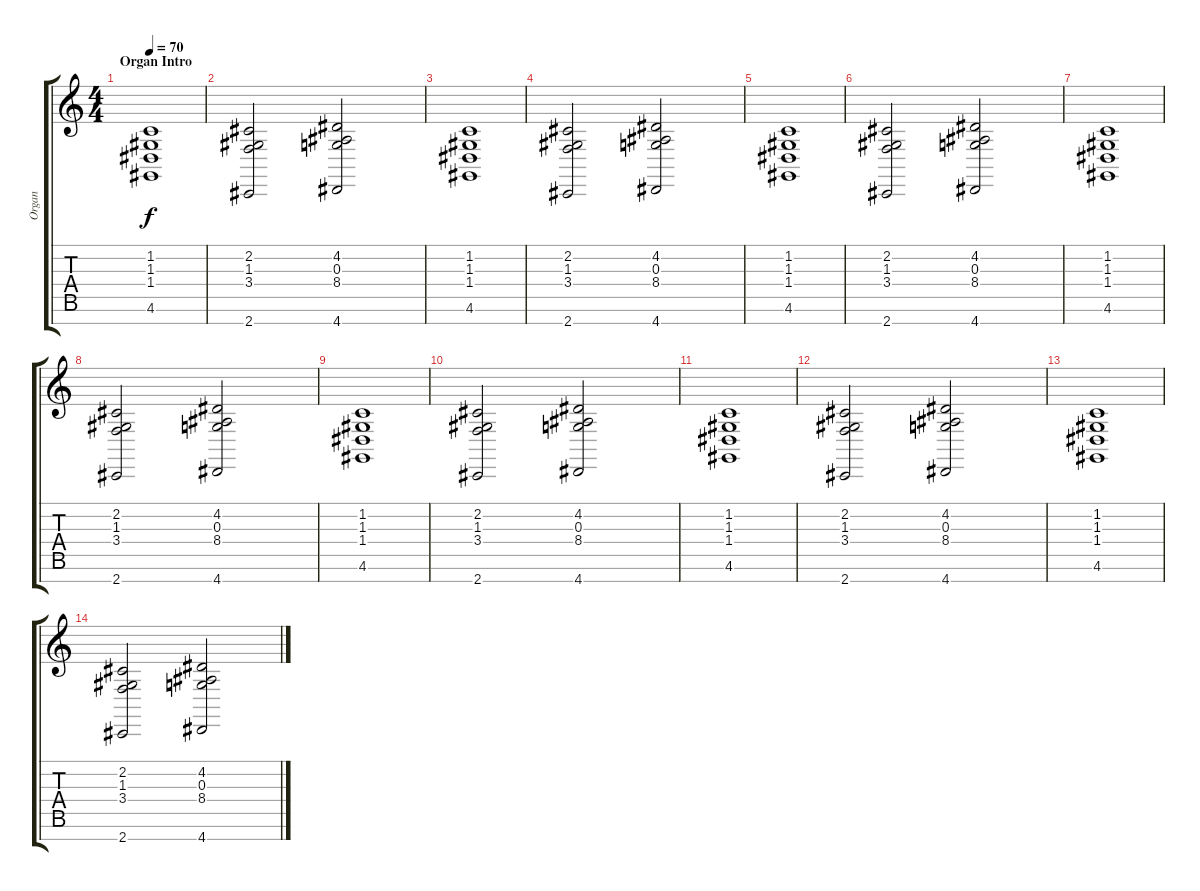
\track ("Organ" "Organ") {instrument churchorgan}
\staff {score tabs}
\tuning (E4 B3 G3 D3 A2 E2 B1) {hide}
\ts (4 4)
\section ("" "Organ Intro")
\tempo 70
\clef g2
\ks c
(1.2 1.3 1.4 4.6).1{dy f instrument churchorgan} |
(2.2 1.3 3.4 2.7).2 (4.2 0.3 8.4 4.7).2 |
(1.2 1.3 1.4 4.6).1 |
(2.2 1.3 3.4 2.7).2 (4.2 0.3 8.4 4.7).2 |
(1.2 1.3 1.4 4.6).1 |
(2.2 1.3 3.4 2.7).2 (4.2 0.3 8.4 4.7).2 |
(1.2 1.3 1.4 4.6).1 |
(2.2 1.3 3.4 2.7).2 (4.2 0.3 8.4 4.7).2 |
(1.2 1.3 1.4 4.6).1 |
(2.2 1.3 3.4 2.7).2 (4.2 0.3 8.4 4.7).2 |
(1.2 1.3 1.4 4.6).1 |
(2.2 1.3 3.4 2.7).2 (4.2 0.3 8.4 4.7).2 |
(1.2 1.3 1.4 4.6).1 |
(2.2 1.3 3.4 2.7).2 (4.2 0.3 8.4 4.7).2
